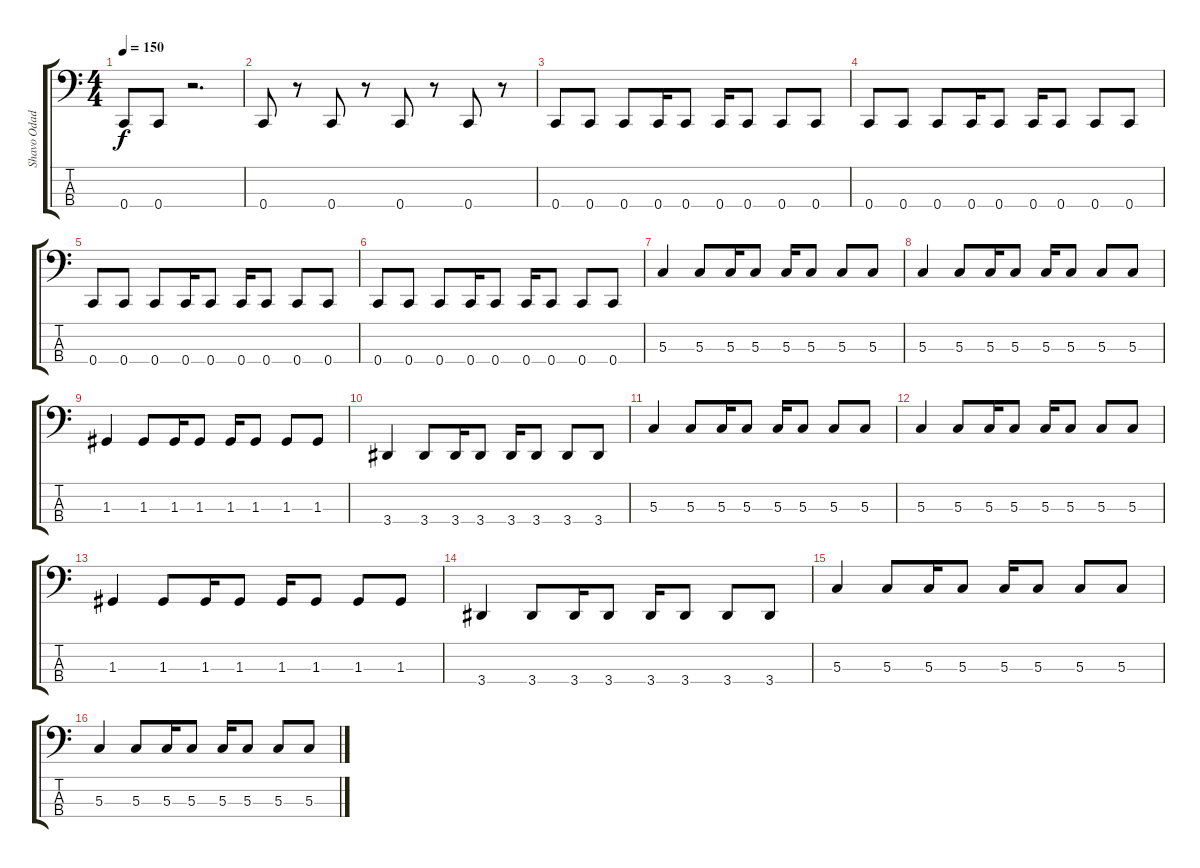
\track ("Shavo Odadjian" "Shavo Odad") {instrument electricbasspick}
\staff {score tabs}
\tuning (F2 C2 G1 C1) {hide}
\ts (4 4)
\tempo 150
\clef f4
\ks c
0.4.8{dy f} 0.4.8 r.2{d} |
0.4.8 r.8 0.4.8 r.8 0.4.8 r.8 0.4.8 r.8 |
0.4.8 0.4.8 0.4.8 0.4.16 0.4.8 0.4.16 0.4.8 0.4.8 0.4.8 |
0.4.8 0.4.8 0.4.8 0.4.16 0.4.8 0.4.16 0.4.8 0.4.8 0.4.8 |
0.4.8 0.4.8 0.4.8 0.4.16 0.4.8 0.4.16 0.4.8 0.4.8 0.4.8 |
0.4.8 0.4.8 0.4.8 0.4.16 0.4.8 0.4.16 0.4.8 0.4.8 0.4.8 |
5.3.4 5.3.8 5.3.16 5.3.8 5.3.16 5.3.8 5.3.8 5.3.8 |
5.3.4 5.3.8 5.3.16 5.3.8 5.3.16 5.3.8 5.3.8 5.3.8 |
1.3.4 1.3.8 1.3.16 1.3.8 1.3.16 1.3.8 1.3.8 1.3.8 |
3.4.4 3.4.8 3.4.16 3.4.8 3.4.16 3.4.8 3.4.8 3.4.8 |
5.3.4 5.3.8 5.3.16 5.3.8 5.3.16 5.3.8 5.3.8 5.3.8 |
5.3.4 5.3.8 5.3.16 5.3.8 5.3.16 5.3.8 5.3.8 5.3.8 |
1.3.4 1.3.8 1.3.16 1.3.8 1.3.16 1.3.8 1.3.8 1.3.8 |
3.4.4 3.4.8 3.4.16 3.4.8 3.4.16 3.4.8 3.4.8 3.4.8 |
5.3.4 5.3.8 5.3.16 5.3.8 5.3.16 5.3.8 5.3.8 5.3.8 |
5.3.4 5.3.8 5.3.16 5.3.8 5.3.16 5.3.8 5.3.8 5.3.8
